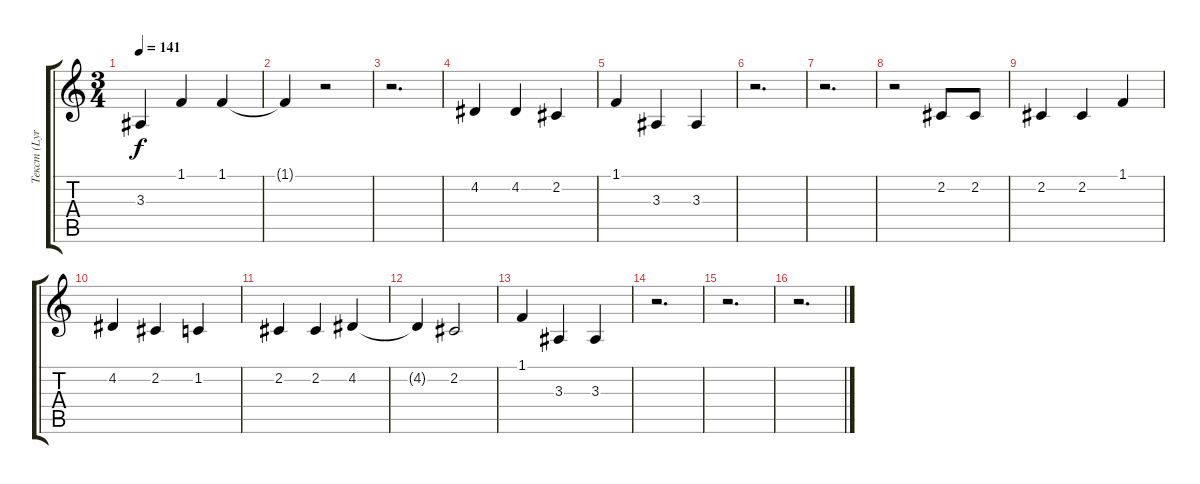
\track ("Текст (Lyrics)" "Текст (Lyr") {instrument tenorsax}
\staff {score tabs}
\tuning (E4 B3 G3 D3 A2 E2) {hide}
\ts (3 4)
\tempo 141
\clef g2
\ks c
3.3.4{dy f} 1.1.4 1.1.4 |
1.1{t}.4 r.2 |
r.2{d} |
4.2.4 4.2.4 2.2.4 |
1.1.4 3.3.4 3.3.4 |
r.2{d} |
r.2{d} |
r.2 2.2.8 2.2.8 |
2.2.4 2.2.4 1.1.4 |
4.2.4 2.2.4 1.2.4 |
2.2.4 2.2.4 4.2.4 |
4.2{t}.4 2.2.2 |
1.1.4 3.3.4 3.3.4 |
r.2{d} |
r.2{d} |
r.2{d}
